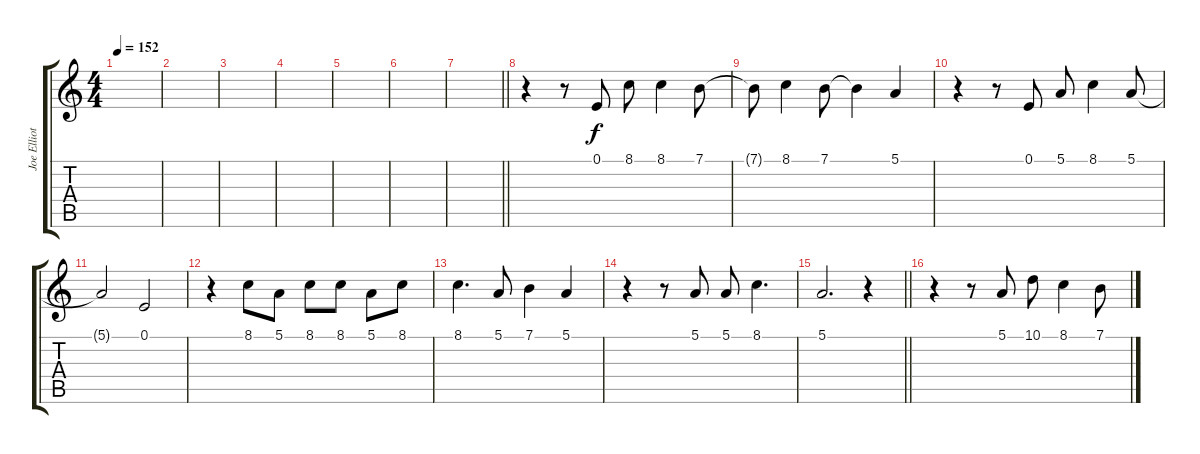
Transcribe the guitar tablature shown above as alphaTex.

\track ("Joe Elliott" "Joe Elliot") {instrument lead1square}
\staff {score tabs}
\tuning (E4 B3 G3 D3 A2 E2) {hide}
\ts (4 4)
\tempo 152
\clef g2
\ks aminor
|
|
|
|
|
|
\barLineRight lightlight
|
r.4 r.8 0.1.8 8.1.8 8.1.4 7.1.8 |
7.1{t}.8 8.1.4 7.1.8 7.1{t}.4 5.1.4 |
r.4 r.8 0.1.8 5.1.8 8.1.4 5.1.8 |
5.1{t}.2 0.1.2 |
r.4 8.1.8 5.1.8 8.1.8 8.1.8 5.1.8 8.1.8 |
8.1.4{d} 5.1.8 7.1.4 5.1.4 |
r.4 r.8 5.1.8 5.1.8 8.1.4{d} |
\barLineRight lightlight
5.1.2{d} r.4 |
r.4 r.8 5.1.8 10.1.8 8.1.4 7.1.8
